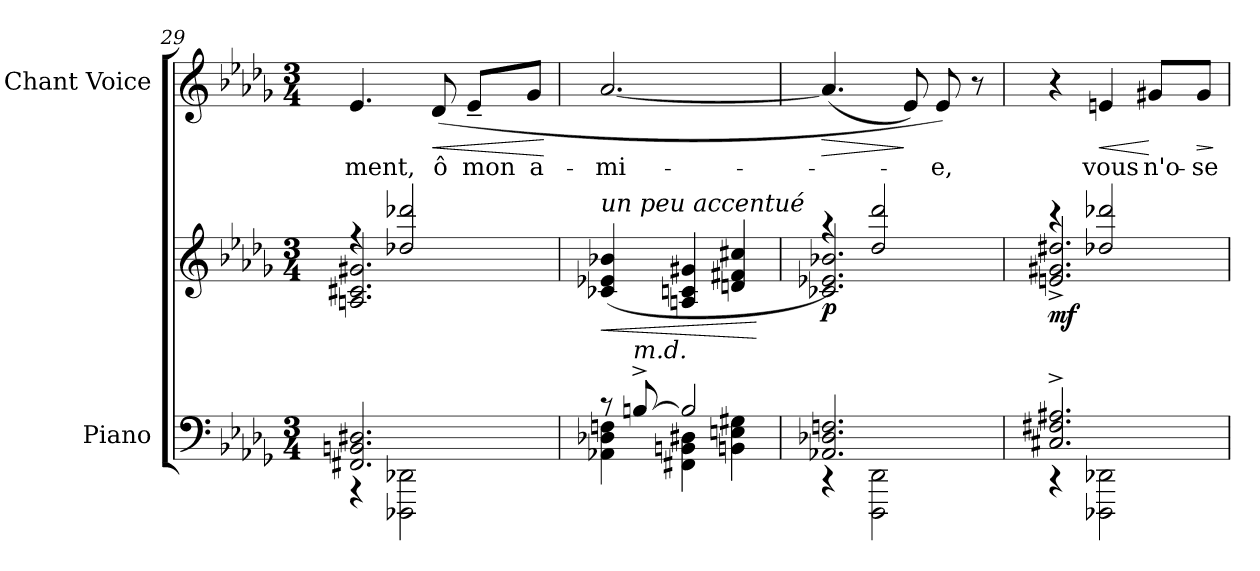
**kern	**kern	**dynam	**kern	**text	**dynam
*part2	*part2	*part2	*part1	*part1	*part1
*staff3	*staff2	*staff2/3	*staff1	*staff1	*staff1
*I"Piano	*	*	*I"Chant Voice	*	*
*I'Pno	*	*	*	*	*
*clefF4	*clefG2	*	*clefG2	*	*
*k[b-e-a-d-g-]	*k[b-e-a-d-g-]	*	*k[b-e-a-d-g-]	*	*
*M3/4	*M3/4	*	*M3/4	*	*
=29	=29	=29	=29	=29	=29
*^	*^	*	*	*	*
2.FF#X/ 2.BBn/ 2.D#X/	4r	4r	2.An/ 2.c#X/ 2.g#X/	.	4.e-/	-ment,	.
.	2DDD-X\ 2DD-X\	2dd-X/ 2ddd-X/	.	.	.	.	.
!	!	!	!	!	!	!	!LO:HP:b
.	.	.	.	.	(8d-/	ô	<
.	.	.	.	.	8e-~>/L	mon	.
.	.	.	.	.	8g-/J	a-	.
*v	*v	*	*	*	*	*	*
*	*v	*v	*	*	*	*
.	.	.	.	.	[
=30	=30	=30	=30	=30	=30
*^	*	*	*	*	*
!	!	!LO:TX:i:t=un peu accentué	!	!	!	!
!	!	!	!LO:HP:b	!	!	!
8r	4AA-X\ 4D-X\ 4Fn\	(>4c-X/ 4e-X/ 4b-X/	<	[2.a-/	-mi-	.
!LO:TX:i:t=m.d.	!	!	!	!	!	!
[8Bn^/	.	.	.	.	.	.
2B/]	4FF#X\ 4BBn\ 4D#X\	4An/ 4cn/ 4g#X/	.	.	.	.
.	4BBn\ 4En\ 4G#X\	4dn/ 4f#X/ 4cc#X/	.	.	.	.
*v	*v	*	*	*	*	*
.	.	[	.	.	.
=31	=31	=31	=31	=31	=31
*^	*^	*	*	*	*
!	!	!	!	!LO:DY:b	!	!	!LO:HP:b
2.AA-X/ 2.D-X/ 2.Fn/	4r	4r)	2.c-X/ 2.e-X/ 2.b-X/	p	(4.a-/]	.	>
.	2DDD-\ 2DD-\	2dd-/ 2ddd-/	.	.	.	.	.
.	.	.	.	.	8e-/)	.	]
.	.	.	.	.	8e-/)	-e,	.
.	.	.	.	.	8r	.	.
=32	=32	=32	=32	=32	=32	=32	=32
!	!	!	!	!LO:DY:b	!	!	!
2.C#X/^> 2.F#X/^> 2.A#X/^>	4r	4r	2.en/^> 2.g#X/^> 2.dd#X/^>	mf	4r	.	.
!	!	!	!	!	!	!	!LO:HP:b
.	2DDD-X\ 2DD-X\	2dd-X/ 2ddd-X/	.	.	4en/	vous	<
.	.	.	.	.	8g#X/L	n'o-	[
!	!	!	!	!	!	!	!LO:HP:b
.	.	.	.	.	8g#/J	-se-	>
*v	*v	*	*	*	*	*	*
*	*v	*v	*	*	*	*
.	.	.	.	.	]
=	=	=	=	=	=
*-	*-	*-	*-	*-	*-
